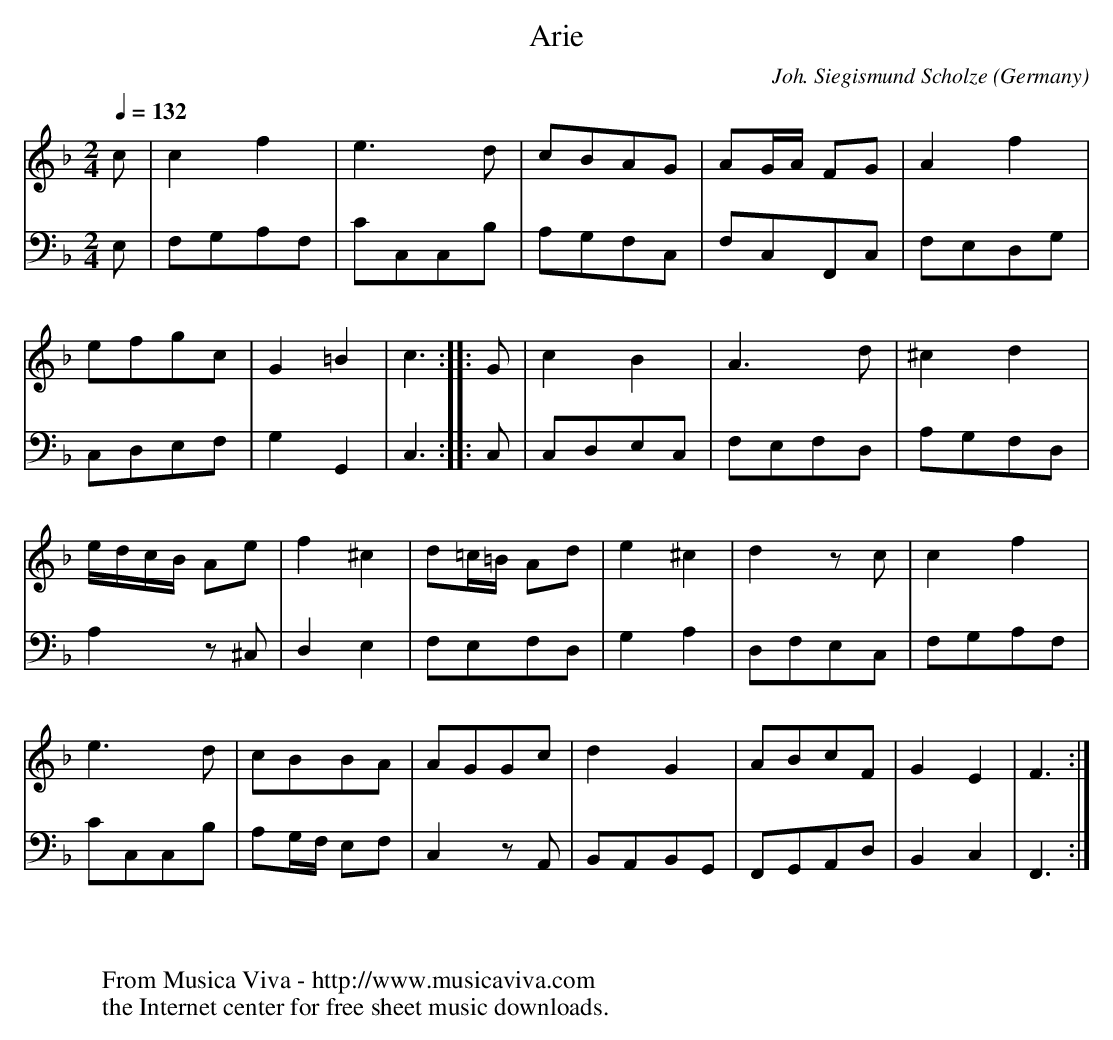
X:1
T:Arie
C:Joh. Siegismund Scholze
O:Germany
V:1 Program 1 6 %Harpsichord
V:2 Program 1 6 bass %Harpsichord
M:2/4
L:1/8
Q:1/4=132
K:F
V:1
c|c2f2|e3d|cBAG|AG/A/ FG|A2f2|
V:2
E,|F,G,A,F,|CC,C,B,|A,G,F,C,|F,C,F,,C,|F,E,D,G,|
V:1
efgc|G2=B2|c3::G|c2B2|A3d|^c2d2|
V:2
C,D,E,F,|G,2G,,2|C,3::C,|C,D,E,C,|F,E,F,D,|A,G,F,D,|
V:1
e/d/c/B/ Ae|f2^c2|d=c/=B/ Ad|e2^c2|d2 z c|c2f2|
V:2
A,2 z ^C,|D,2E,2|F,E,F,D,|G,2A,2|D,F,E,C,|F,G,A,F,|
V:1
e3d|cBBA|AGGc|d2G2|ABcF|G2E2|F3:|
V:2
CC,C,B,|A,G,/F,/ E,F,|C,2 z A,,|B,,A,,B,,G,,|F,,G,,A,,D,|B,,2C,2|F,,3:|
W:
W:
W:  From Musica Viva - http://www.musicaviva.com
W:  the Internet center for free sheet music downloads.
